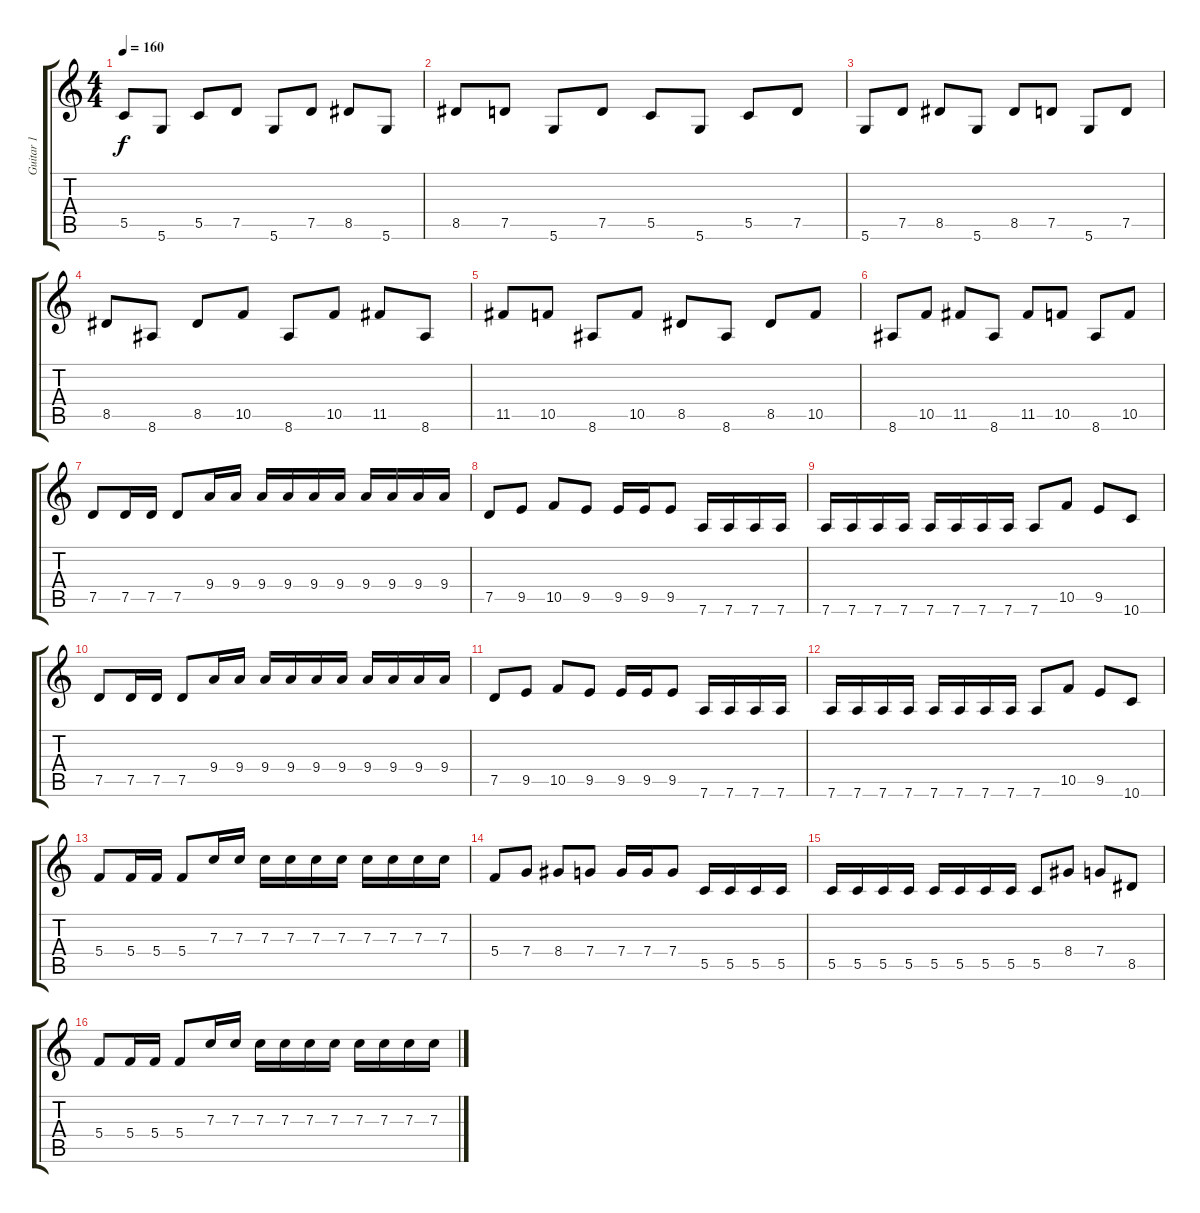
\track ("Guitar 1" "Guitar 1") {instrument distortionguitar}
\staff {score tabs}
\tuning (D4 A3 F3 C3 G2 D2) {hide}
\ts (4 4)
\tempo 160
\clef g2
\ks c
5.5.8{dy f} 5.6.8 5.5.8 7.5.8 5.6.8 7.5.8 8.5.8 5.6.8 |
8.5.8 7.5.8 5.6.8 7.5.8 5.5.8 5.6.8 5.5.8 7.5.8 |
5.6.8 7.5.8 8.5.8 5.6.8 8.5.8 7.5.8 5.6.8 7.5.8 |
8.5.8 8.6.8 8.5.8 10.5.8 8.6.8 10.5.8 11.5.8 8.6.8 |
11.5.8 10.5.8 8.6.8 10.5.8 8.5.8 8.6.8 8.5.8 10.5.8 |
8.6.8 10.5.8 11.5.8 8.6.8 11.5.8 10.5.8 8.6.8 10.5.8 |
7.5.8 7.5.16 7.5.16 7.5.8 9.4.16 9.4.16 9.4.16 9.4.16 9.4.16 9.4.16 9.4.16 9.4.16 9.4.16 9.4.16 |
7.5.8 9.5.8 10.5.8 9.5.8 9.5.16 9.5.16 9.5.8 7.6.16 7.6.16 7.6.16 7.6.16 |
7.6.16 7.6.16 7.6.16 7.6.16 7.6.16 7.6.16 7.6.16 7.6.16 7.6.8 10.5.8 9.5.8 10.6.8 |
7.5.8 7.5.16 7.5.16 7.5.8 9.4.16 9.4.16 9.4.16 9.4.16 9.4.16 9.4.16 9.4.16 9.4.16 9.4.16 9.4.16 |
7.5.8 9.5.8 10.5.8 9.5.8 9.5.16 9.5.16 9.5.8 7.6.16 7.6.16 7.6.16 7.6.16 |
7.6.16 7.6.16 7.6.16 7.6.16 7.6.16 7.6.16 7.6.16 7.6.16 7.6.8 10.5.8 9.5.8 10.6.8 |
5.4.8 5.4.16 5.4.16 5.4.8 7.3.16 7.3.16 7.3.16 7.3.16 7.3.16 7.3.16 7.3.16 7.3.16 7.3.16 7.3.16 |
5.4.8 7.4.8 8.4.8 7.4.8 7.4.16 7.4.16 7.4.8 5.5.16 5.5.16 5.5.16 5.5.16 |
5.5.16 5.5.16 5.5.16 5.5.16 5.5.16 5.5.16 5.5.16 5.5.16 5.5.8 8.4.8 7.4.8 8.5.8 |
5.4.8 5.4.16 5.4.16 5.4.8 7.3.16 7.3.16 7.3.16 7.3.16 7.3.16 7.3.16 7.3.16 7.3.16 7.3.16 7.3.16
